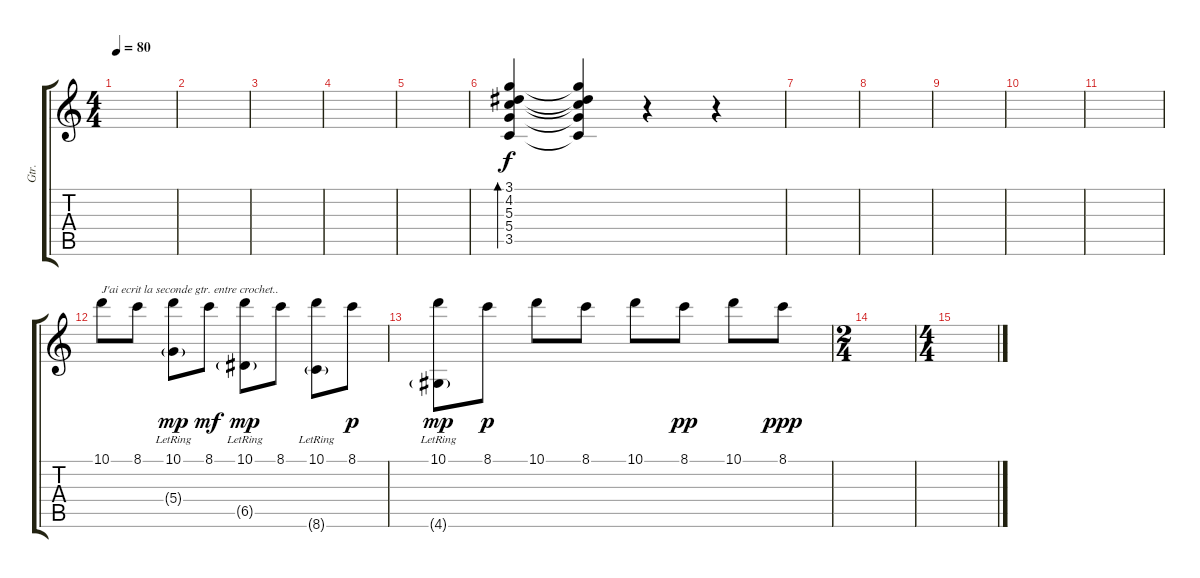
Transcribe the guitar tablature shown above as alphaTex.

\track ("Gtr." "Gtr.") {instrument acousticguitarnylon}
\staff {score tabs}
\tuning (E4 B3 G3 D3 A2 E2) {hide}
\ts (4 4)
\tempo 80
\clef g2
\ks c
|
|
|
|
|
(3.1 4.2 5.3 5.4 3.5).4{bd 240} (3.1{t} 4.2{t} 5.3{t} 5.4{t} 3.5{t}).4 r.4 r.4 |
|
|
|
|
|
10.1.8{txt "J'ai ecrit la seconde gtr. entre crochet.."} 8.1.8 (10.1 5.4{g lr}).8{dy mp} 8.1.8{dy mf} (10.1 6.5{g lr}).8{dy mp} 8.1.8 (10.1 8.6{g lr}).8 8.1.8{dy p} |
(10.1 4.6{g lr}).8{dy mp} 8.1.8{dy p} 10.1.8 8.1.8 10.1.8 8.1.8{dy pp} 10.1.8 8.1.8{dy ppp} |
\ts (2 4)
|
\ts (4 4)
